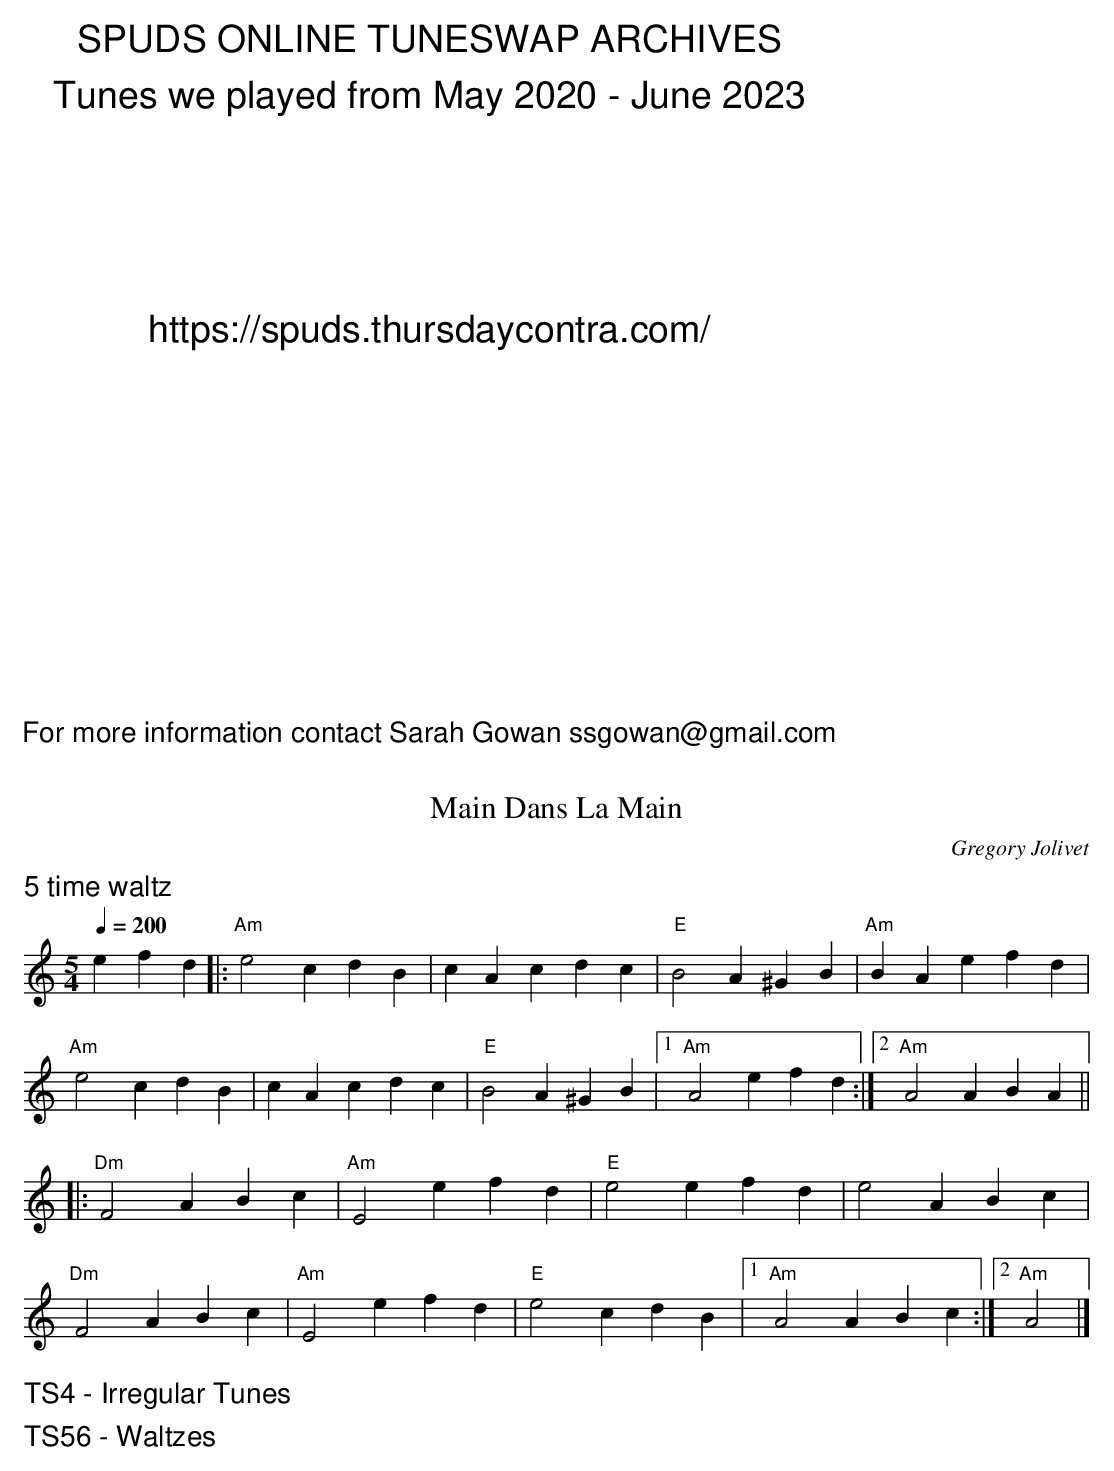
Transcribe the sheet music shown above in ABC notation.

X:1
T:Main Dans La Main
C:Gregory Jolivet
M:5/4
L:1/4
Q:1/4=200
K:Am
%%text 5 time waltz
efd|:"Am"e2cdB | cAcdc | "E"B2A^GB | "Am"BAefd |
"Am"e2cdB | cAcdc | "E"B2A^GB |1"Am"A2efd :|2"Am"A2ABA ||
|:"Dm"F2ABc | "Am"E2efd | "E"e2efd | e2ABc |
"Dm"F2ABc | "Am"E2efd | "E"e2cdB |1"Am"A2ABc :|2"Am"A2|]
